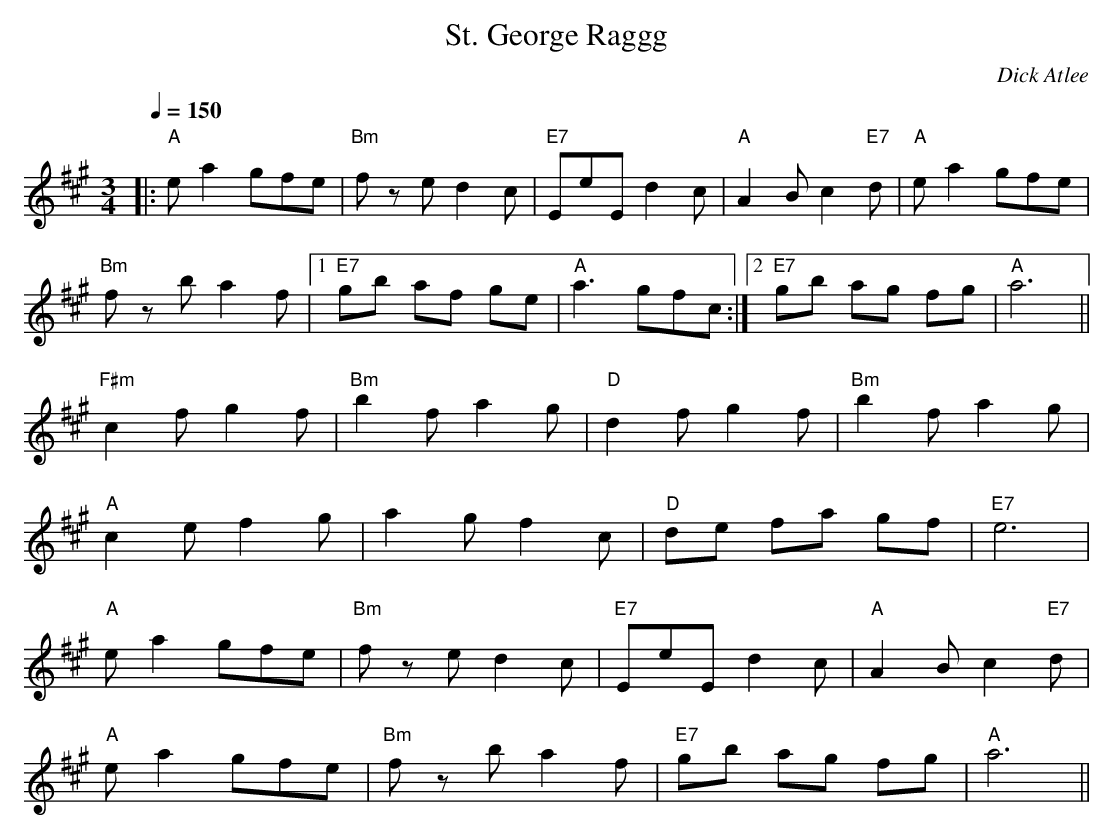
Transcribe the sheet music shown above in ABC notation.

X:1
T:St. George Raggg
M:3/4
L:1/8
Q:1/4=150
C:Dick Atlee
K:A
|: "A" e a2 gfe | "Bm" f z e d2 c | "E7" EeE d2 c |
"A" A2 B c2 "E7" d | "A" e a2 gfe | !
"Bm" f z b a2 f | [1 "E7" gb af ge | "A" a3 gfc :|
[2 "E7" gb ag fg | "A" a6 || !
"F#m" c2 f g2 f | "Bm" b2 f a2 g | "D" d2 f g2 f | "Bm" b2 f a2 g | !
"A" c2 e f2 g | a2 g f2 c | "D" de fa gf | "E7" e6 | !
"A" e a2 gfe | "Bm" f z e d2 c | "E7" EeE d2 c | "A" A2 B c2 "E7" d | !
"A" e a2 gfe | "Bm" f z b a2 f | "E7" gb ag fg | "A" a6 ||
